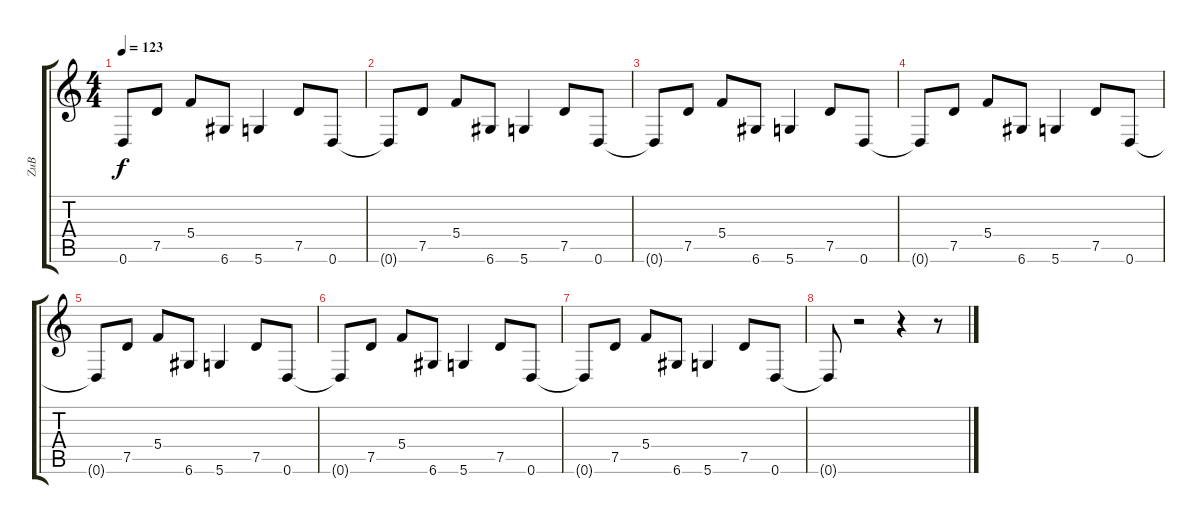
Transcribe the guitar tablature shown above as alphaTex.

\track ("ZuB" "ZuB") {instrument distortionguitar}
\staff {score tabs}
\tuning (D4 A3 F3 C3 G2 D2) {hide}
\ts (4 4)
\tempo 123
\clef g2
\ks c
0.6{t}.8{dy f} 7.5.8 5.4.8 6.6.8 5.6.4 7.5.8 0.6.8 |
0.6{t}.8 7.5.8 5.4.8 6.6.8 5.6.4 7.5.8 0.6.8 |
0.6{t}.8 7.5.8 5.4.8 6.6.8 5.6.4 7.5.8 0.6.8 |
0.6{t}.8 7.5.8 5.4.8 6.6.8 5.6.4 7.5.8 0.6.8 |
0.6{t}.8 7.5.8 5.4.8 6.6.8 5.6.4 7.5.8 0.6.8 |
0.6{t}.8 7.5.8 5.4.8 6.6.8 5.6.4 7.5.8 0.6.8 |
0.6{t}.8 7.5.8 5.4.8 6.6.8 5.6.4 7.5.8 0.6.8 |
0.6{t}.8 r.2 r.4 r.8
